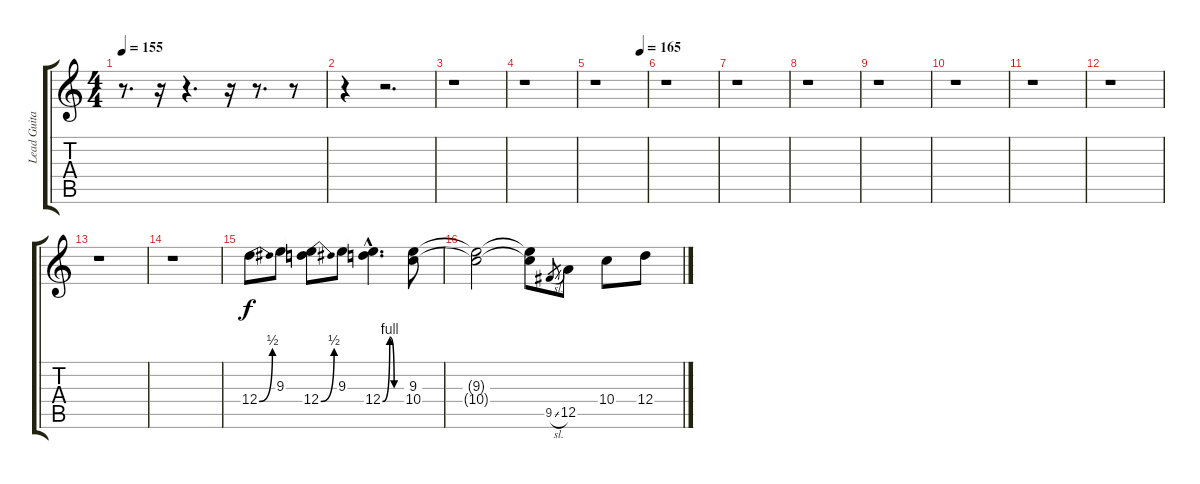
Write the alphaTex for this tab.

\track ("Lead Guitar" "Lead Guita") {instrument distortionguitar}
\staff {score tabs}
\tuning (E4 B3 G3 D3 A2 E2) {hide}
\ts (4 4)
\tempo 155
\clef g2
\ks c
r.8{d dy f} r.16 r.4{d} r.16 r.8{d} r.8 |
r.4 r.2{d} |
r.1 |
r.1 |
\tempo (165 0.875)
r.1 |
r.1 |
r.1 |
r.1 |
r.1 |
r.1 |
r.1 |
r.1 |
r.1 |
r.1 |
12.4{be (bend 0 0 60 2)}.8 9.3.8 (9.3{t} 12.4{be (bend 0 0 60 2)}).8 9.3.8 (9.3{hac t} 12.4{be (custom 0 0 23 4 37 0 60 0) hac}).4{d} (9.3 10.4).8 |
(9.3{t} 10.4{t}).2 (9.3{t} 10.4{t}).8 9.5{sl}.8{gr} 12.5.8 10.4.8 12.4.8
